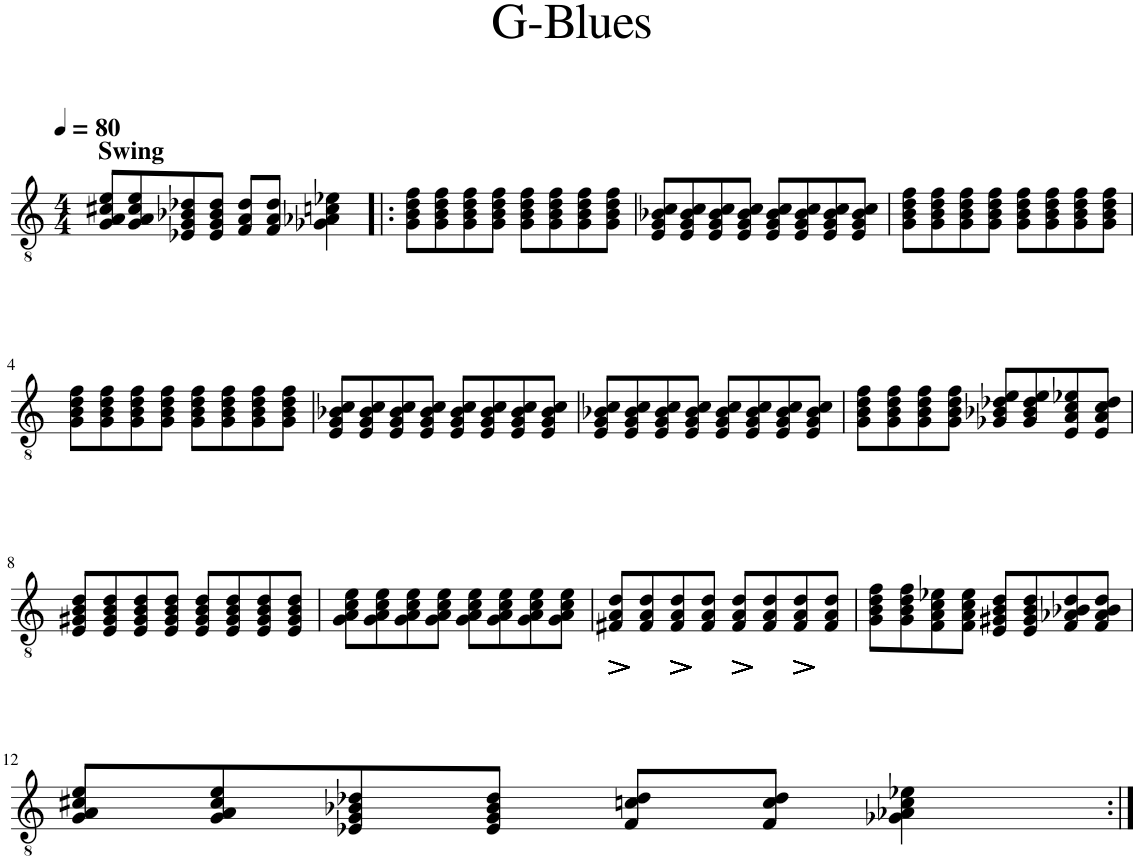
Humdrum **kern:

**kern	**dynam
*part1	*part1
*staff1	*staff1
*I"Elektrische Gitarre	*
*I'E-Git.	*
*clefGv2	*
*k[]	*
*M4/4	*
*MM80	*
=	=
!LO:TX:a:B:t=Swing	!
8G/ 8A/ 8c#X/ 8e/L	.
8G/ 8A/ 8c#/ 8e/	.
8E-X/ 8G/ 8B-X/ 8d-X/	.
8E-/ 8G/ 8B-/ 8d-/J	.
8F/ 8A/ 8d-/L	.
8F/ 8A/ 8d-/J	.
4G-X\ 4A-X\ 4cn\ 4e-X\	.
=1!|:	=1!|:
8G\ 8B\ 8d\ 8f\L	.
8G\ 8B\ 8d\ 8f\	.
8G\ 8B\ 8d\ 8f\	.
8G\ 8B\ 8d\ 8f\J	.
8G\ 8B\ 8d\ 8f\L	.
8G\ 8B\ 8d\ 8f\	.
8G\ 8B\ 8d\ 8f\	.
8G\ 8B\ 8d\ 8f\J	.
=2	=2
8E/ 8G/ 8B-X/ 8c/L	.
8E/ 8G/ 8B-/ 8c/	.
8E/ 8G/ 8B-/ 8c/	.
8E/ 8G/ 8B-/ 8c/J	.
8E/ 8G/ 8B-/ 8c/L	.
8E/ 8G/ 8B-/ 8c/	.
8E/ 8G/ 8B-/ 8c/	.
8E/ 8G/ 8B-/ 8c/J	.
=3	=3
8G\ 8B\ 8d\ 8f\L	.
8G\ 8B\ 8d\ 8f\	.
8G\ 8B\ 8d\ 8f\	.
8G\ 8B\ 8d\ 8f\J	.
8G\ 8B\ 8d\ 8f\L	.
8G\ 8B\ 8d\ 8f\	.
8G\ 8B\ 8d\ 8f\	.
8G\ 8B\ 8d\ 8f\J	.
!!LO:LB:g=z
=4	=4
8G\ 8B\ 8d\ 8f\L	.
8G\ 8B\ 8d\ 8f\	.
8G\ 8B\ 8d\ 8f\	.
8G\ 8B\ 8d\ 8f\J	.
8G\ 8B\ 8d\ 8f\L	.
8G\ 8B\ 8d\ 8f\	.
8G\ 8B\ 8d\ 8f\	.
8G\ 8B\ 8d\ 8f\J	.
=5	=5
8E/ 8G/ 8B-X/ 8c/L	.
8E/ 8G/ 8B-/ 8c/	.
8E/ 8G/ 8B-/ 8c/	.
8E/ 8G/ 8B-/ 8c/J	.
8E/ 8G/ 8B-/ 8c/L	.
8E/ 8G/ 8B-/ 8c/	.
8E/ 8G/ 8B-/ 8c/	.
8E/ 8G/ 8B-/ 8c/J	.
=6	=6
8E/ 8G/ 8B-X/ 8c/L	.
8E/ 8G/ 8B-/ 8c/	.
8E/ 8G/ 8B-/ 8c/	.
8E/ 8G/ 8B-/ 8c/J	.
8E/ 8G/ 8B-/ 8c/L	.
8E/ 8G/ 8B-/ 8c/	.
8E/ 8G/ 8B-/ 8c/	.
8E/ 8G/ 8B-/ 8c/J	.
=7	=7
8G\ 8B\ 8d\ 8f\L	.
8G\ 8B\ 8d\ 8f\	.
8G\ 8B\ 8d\ 8f\	.
8G\ 8B\ 8d\ 8f\J	.
8G-X/ 8B-X/ 8d-X/ 8e/L	.
8G-/ 8B-/ 8d-/ 8e/	.
8E/ 8A/ 8c/ 8e-X/	.
8E/ 8A/ 8c/ 8d-/J	.
!!LO:LB:g=z
=8	=8
8E/ 8G#X/ 8B/ 8d/L	.
8E/ 8G#/ 8B/ 8d/	.
8E/ 8G#/ 8B/ 8d/	.
8E/ 8G#/ 8B/ 8d/J	.
8E/ 8G#/ 8B/ 8d/L	.
8E/ 8G#/ 8B/ 8d/	.
8E/ 8G#/ 8B/ 8d/	.
8E/ 8G#/ 8B/ 8d/J	.
=9	=9
8G\ 8A\ 8c\ 8e\L	.
8G\ 8A\ 8c\ 8e\	.
8G\ 8A\ 8c\ 8e\	.
8G\ 8A\ 8c\ 8e\J	.
8G\ 8A\ 8c\ 8e\L	.
8G\ 8A\ 8c\ 8e\	.
8G\ 8A\ 8c\ 8e\	.
8G\ 8A\ 8c\ 8e\J	.
=10	=10
!	!LO:HP:b
!	!LO:HP:n=1:b
!	!LO:HP:n=1:b
!	!LO:HP:n=1:b
!	!LO:HP:n=1:b
!	!LO:HP:n=1:b
!	!LO:HP:n=1:b
!	!LO:HP:n=1:b
!	!LO:HP:n=1:b
!	!LO:HP:n=1:b
!	!LO:HP:n=1:b
!	!LO:HP:n=1:b
!	!LO:HP:n=1:b
!	!LO:HP:n=1:b
!	!LO:HP:n=1:b
!	!LO:HP:n=1:b
8F#X/ 8A/ 8d/L	> > > > > > > > > > > > > > > >
8F#/ 8A/ 8d/	]
!	!LO:HP:n=1:b
!	!LO:HP:n=1:b
8F#/ 8A/ 8d/	] > >
8F#/ 8A/ 8d/J	]
8F#/ 8A/ 8d/L	]
8F#/ 8A/ 8d/	]
8F#/ 8A/ 8d/	]
8F#/ 8A/ 8d/J	]
.	]
=11	=11
8G\ 8B\ 8d\ 8f\L	.
8G\ 8B\ 8d\ 8f\	]
8F\ 8A\ 8c\ 8e-X\	]
8F\ 8A\ 8c\ 8e-\J	]
8E/ 8G#X/ 8B/ 8d/L	]
8E/ 8G#/ 8B/ 8d/	]
8F/ 8A-X/ 8B-X/ 8d/	]
8F/ 8A-/ 8B-/ 8d/J	]
.	]
!!LO:LB:g=z
=12	=12
8G/ 8A/ 8c#X/ 8e/L	.
8G/ 8A/ 8c#/ 8e/	]
8E-X/ 8G/ 8B-X/ 8d-X/	]
8E-/ 8G/ 8B-/ 8d-/J	.
8F/ 8cn/ 8d-/L	.
8F/ 8c/ 8d-/J	.
4G-X\ 4A-X\ 4c\ 4e-X\	.
=:|!	=:|!
*-	*-
